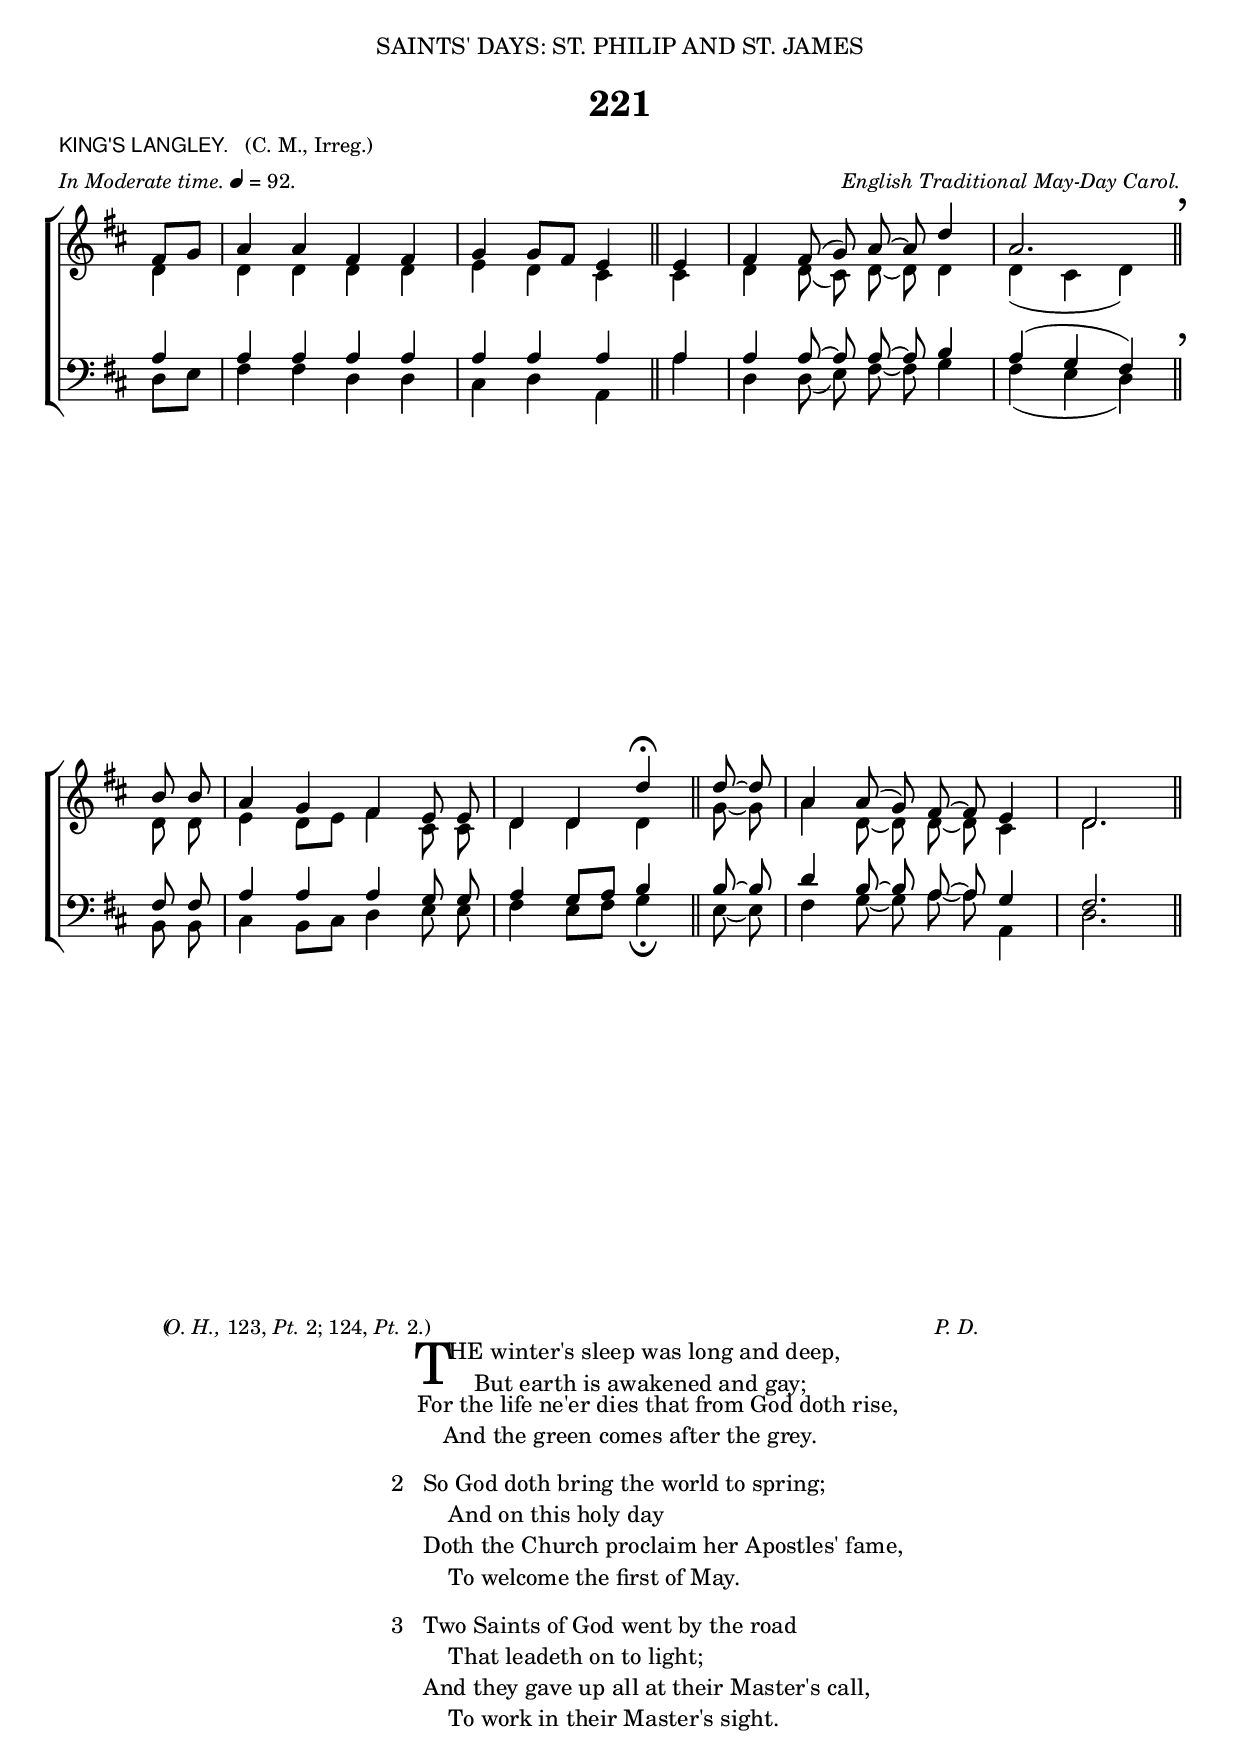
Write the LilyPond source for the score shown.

%%% 348.png
%%% Hymn 221. The winter's sleep was long and deep
%%% Rev 1.

\version "2.10.23"

\header {
	dedication = \markup { \center-align { "SAINTS' DAYS: ST. PHILIP AND ST. JAMES" \hspace #0.1 }}
	title = "221"
	poet = \markup { \small { \sans "KING'S LANGLEY." \hspace #1 \roman  "(C. M., Irreg.)" } }
	meter =  \markup { \small { \italic "In Moderate time." \general-align #Y #DOWN \note #"4" #0.5 = 92.} }
	arranger = \markup { \small \italic "English Traditional May-Day Carol." }
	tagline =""
			}

%%%%%%%%%%%%%%%%%%%%%%%%%%%%macros begin
%%generates the breathmarks

breathmark = { 
	\override Score.RehearsalMark #'break-visibility = #begin-of-line-invisible
	\override Score.RehearsalMark #'Y-offset = #'4.0
	\override Score.RehearsalMark #'X-offset = #'-0.5
	\mark \markup { \fontsize #4 "," }
	}

%%generates no beam macro
nb = \noBeam

%%%%%%%%%%%%%%%%%%%%%%%%%%%macro end

global = {
\time 4/4
\key d \major
\set Staff.midiInstrument = "church organ"
}

soprano = \relative c' { 
  \partial 4 fis8 g \bar "|" a4 a fis fis \bar "|" g g8 fis e4 \bar "||" e \bar "|" fis4 fis8(g\nb) a ~ a\nb d4 \bar "|" a2. \breathmark \bar "||" \break
  b8 b\nb \bar "|" a4 g fis e8 e\nb \bar "|" d4 d d'^\fermata \bar "||" d8 ~ d\nb \bar "|" a4 a8(g\nb) fis ~ fis\nb e4 \bar "|" d2. \bar "||" }
 
alto = \relative c' { 
  \partial 4 d4 \bar "|" d d d d \bar "|" e d cis \bar "||" cis \bar "|" d d8(cis\nb) d ~ d\nb d4 \bar "|" d(cis d) \bar "||" \break
  d8 d\nb \bar "|" e4 d8 e fis4 cis8 cis\nb \bar "|" d4 d d \bar "||" g8 ~ g\nb \bar "|" a4 d,8 ~ d\nb d ~ d\nb cis4 \bar "|" d2. \bar "||" }

tenor = \relative c { 
  \clef bass \partial 4 a'4 \bar "|" a a a a \bar "|" a a a \bar "||" a \bar "|" a a8 ~ a\nb a ~ a\nb b4 \bar "|" a(g fis) \bar "||" \break
  fis8 fis\nb \bar "|" a4 a a g8 g\nb \bar "|" a4 g8 a b4 \bar "||" b8 ~ b\nb \bar "|" d4 b8 ~ b\nb a ~ a\nb g4 \bar "|" fis2. \bar "||" }

bass = \relative c { 
  \clef bass \partial 4 d8 e \bar "|" fis4 fis d d \bar "|" cis d a \bar "||" a' d, d8(e\nb) fis ~ fis\nb g4 \bar "|" fis(e d) \bar "||" \break
  b8 b\nb \bar "|" cis4 b8 cis d4 e8 e\nb \bar "|" fis4 e8 fis g4_\fermata \bar "||" e8 ~ e\nb \bar "|" fis4 g8 ~ g\nb a ~ a\nb a,4 \bar "|" d2. \bar "||" }

#(ly:set-option 'point-and-click #f)


\paper {
  #(set-paper-size "a4")
%  annotate-spacing = ##t
  print-page-number = ##f
  ragged-last-bottom = ##t
  ragged-bottom = ##f
}


\book{


\score{
\new ChoirStaff
<<
	\context Staff = upper <<
	\context Voice = sopranos { \voiceOne \global \soprano }
	\context Voice = altos { \voiceTwo \global \alto }
							>>
		\context Staff = lower <<
		\context Voice = tenors { \voiceOne \global \tenor }
		\context Voice = basses { \voiceTwo \global \bass}
								>>
>>

\layout {
	indent=0
	\context { \Score \remove "Bar_number_engraver" }
	\context { \Staff \remove "Time_signature_engraver" }
	\context { \Score \remove "Mark_engraver" }
		\context { \Staff \consists "Mark_engraver" }
	}
%%midi
\midi { \context { \Score tempoWholesPerMinute = #(ly:make-moment 92 4)}}%% midi score bracket

}%%score


%%% Lyric attributions and titles

\markup { \small { \hspace #10 "(" \hspace #-1 \italic "O. H.," "123," \italic "Pt." "2; 124," \italic "Pt." "2.)"  \hspace #48 \italic "P. D." }}


%%% Lyrics

\markup { \hspace #32 %%add space as necc. to center the column
          \column { %% super column of everything
	              \column { %%verse 1 is a column of 2 lines  
	                  \line { \hspace #2.2 \column { \lower #2.4 \fontsize #8 "T" }   %%Drop Cap goes here
				  \hspace #-1.0    %% adjust this if other letters are too far from Drop Cap
				  \column  { \raise #0.0 "HE winter's sleep was long and deep,"
			                                 "    But earth is awakened and gay;" } }     
	                  \line {  \hspace #2.5  %%adjust hspace until this line left edge is flush with Drop Cap
				   \lower  #1.56  %%adjust this until the line spacing looks right
				   \column {   
					   "For the life ne'er dies that from God doth rise,"
					   "    And the green comes after the grey."
					   "         " %%% adds vertical spacing between verses
			  		}} 
			         } %%% finish verse 1 
           		\line { "2  "
			   \column {	     
				   "So God doth bring the world to spring;"
				   "    And on this holy day"
				   "Doth the Church proclaim her Apostles' fame,"
				   "    To welcome the first of May."
				   "         " %%% adds vertical spacing between verses
			}} 
           		\line { "3  "
			   \column {	     
				   "Two Saints of God went by the road"
				   "    That leadeth on to light;"
				   "And they gave up all at their Master's call,"
				   "    To work in their Master's sight."
				   "         " %%% adds vertical spacing between verses
			}}  
			\line {"4  "
			   \column {	     
				   "Would Philip's mind the Father find?"
				   "    Lo, he hath found the Way;"
				   "For to know the Son is to know the One"
				   "    Whom the earth and the heavens obey."
				    "         " %%% adds vertical spacing between verses
			}}
	  } %%% end supercolumn
} %%% end markup	  
       
       
%%fake score block to occupy space and force a pagebreak.  Can't think of a better way of doing this.
\score{
	{s4 }
\header { breakbefore = ##f piece = ##f opus = ##f tagline = ##f }
\layout{	
	\context { \Staff
		\remove Time_signature_engraver
		\remove Key_engraver
		\remove Clef_engraver
		\remove Staff_symbol_engraver
}}}

%%% Second page
%%% continuation of  lyrics

\markup { \hspace #32   %%add space as necc. to center the column  
		\column { 
			\hspace #1 % adds vertical spacing between verses  
			\line {"5  "
			    \column {	     
				    "And, James, 'twas thine by grace divine"
				    "    To preach the Christian life,"
				    "Where our faith is shown by our works alone,"
				    "    And love overcometh strife."
				    "         " %%% adds vertical spacing between verses
			}}
			\line { "6. "
			     \column {	     
				     "Lord, grant that we may brethren be—"
				     "    As Christians live in deed;"
				     "For it is but so we can learn to know"
				     "    The truth that to thee doth lead."
				     "         " %%% adds vertical spacing between verses
			}}	     
	  }
} %%% lyric markup bracket


%%Amen score block
\score {
\new ChoirStaff
	<<
	\context Staff = upper \with { fontsize = #-3 \override StaffSymbol #'staff-space = #(magstep -2) }
		<<
		\context Voice = "sopranos" { \relative c' {\clef treble \global \voiceOne d1 d \bar "||" }}
		\context Voice = "altos" { \relative c' {\clef treble \global \voiceTwo b1 a \bar "||" }}
		>>
		\context Lyrics \lyricsto "altos" { \override LyricText #'font-size = #-1 A -- men. }
	\context Staff = lower \with { fontsize = #-3 \override StaffSymbol #'staff-space = #(magstep -2) }
		<<
		\context Voice = "tenors" { \relative c {\clef bass \global \voiceOne g'1 fis \bar "||" }}
		\context Voice = "basses" { \relative c {\clef bass \global \voiceTwo g1 d' \bar "||" }}
		>>
>>

\header { breakbefore = ##f piece = " " opus = " " }
\layout {
	\context { \Score timing = ##f }
	ragged-right = ##t
	indent = 15\cm
	\context { \Staff \remove "Time_signature_engraver" }
	}%%layout

%%Amen midi
\midi { \context { \Score tempoWholesPerMinute = #(ly:make-moment 92 4) }} %%Amen midi
}%%amen score


}%%book bracket
